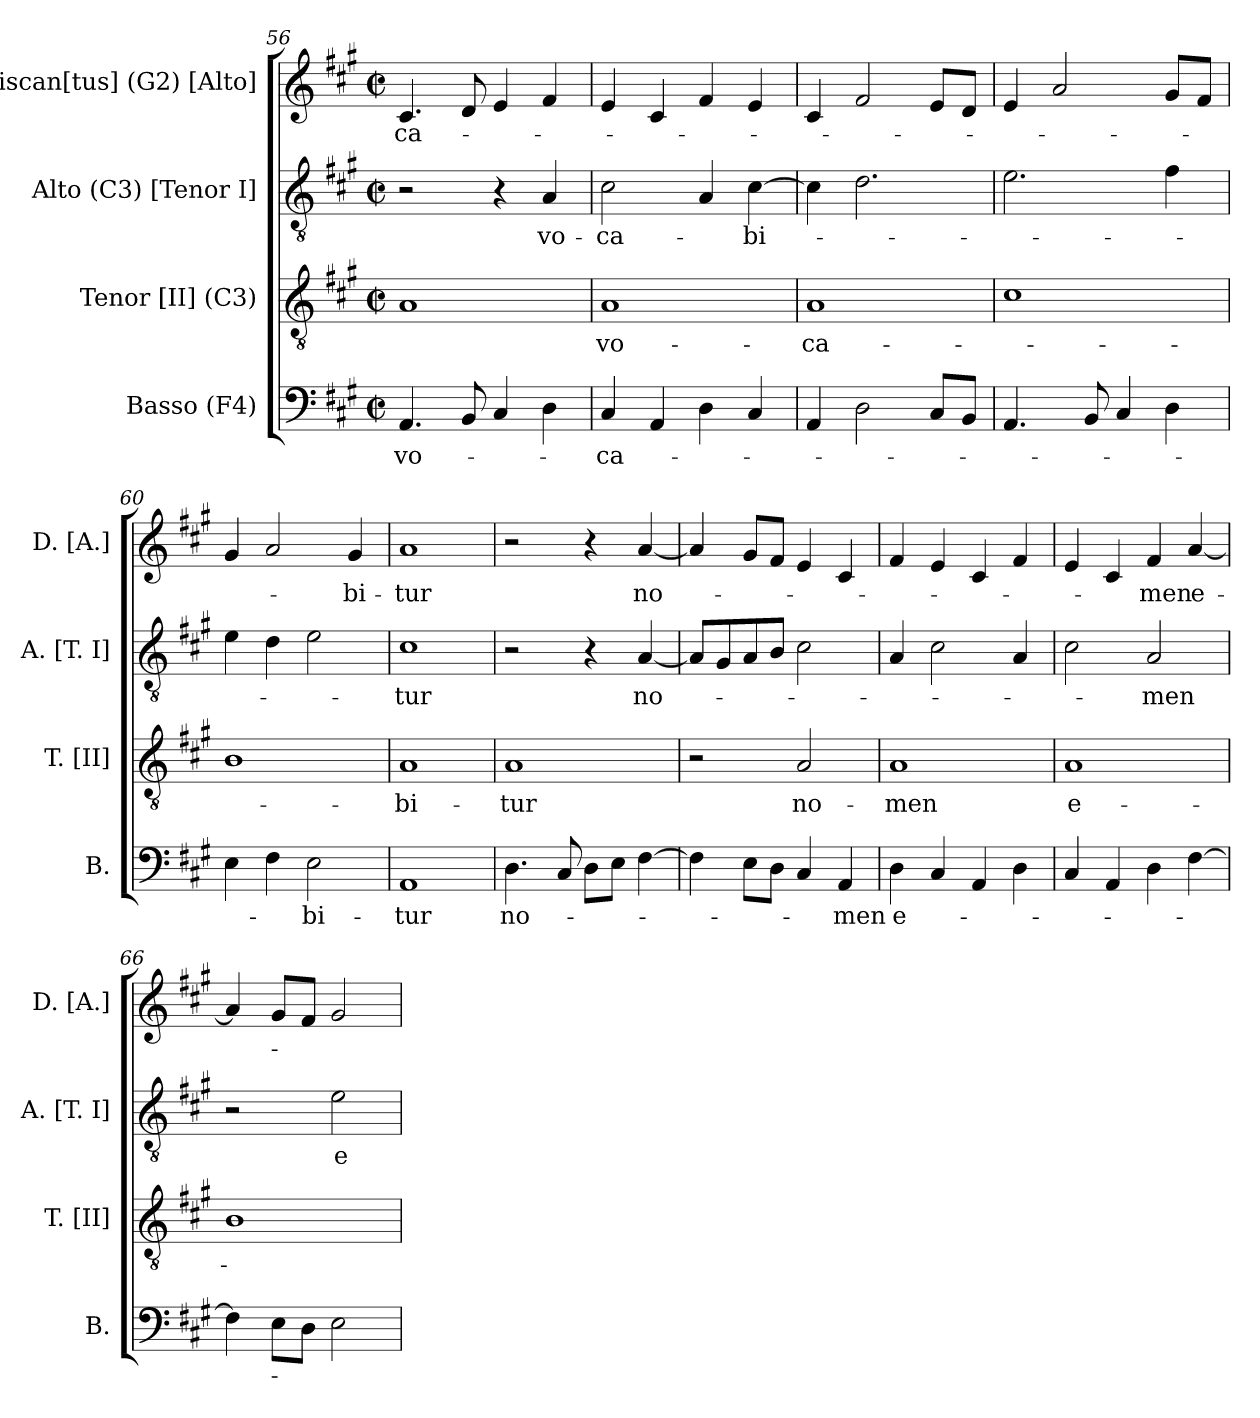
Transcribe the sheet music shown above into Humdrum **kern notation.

**kern	**text	**kern	**text	**kern	**text	**kern	**text
*part4	*part4	*part3	*part3	*part2	*part2	*part1	*part1
*staff4	*staff4	*staff3	*staff3	*staff2	*staff2	*staff1	*staff1
*I"Basso (F4)	*	*I"Tenor [II] (C3)	*	*I"Alto (C3) [Tenor I]	*	*I"Discan[tus] (G2) [Alto]	*
*I'B.	*	*I'T. [II]	*	*I'A. [T. I]	*	*I'D. [A.]	*
!!LO:PB:g=z
*clefF4	*	*clefGv2	*	*clefGv2	*	*clefG2	*
*	*	*ITrd7c12	*	*ITrd7c12	*	*	*
*k[f#c#g#]	*	*k[f#c#g#]	*	*k[f#c#g#]	*	*k[f#c#g#]	*
*A:	*	*A:	*	*A:	*	*A:	*
*M2/2	*	*M2/2	*	*M2/2	*	*M2/2	*
*met(c|)	*	*met(c|)	*	*met(c|)	*	*met(c|)	*
=56	=56	=56	=56	=56	=56	=56	=56
!	!LO:LY:b:color=#000000	!	!	!	!	!	!
!	!	!	!	!	!	!	!LO:LY:b:color=#000000
4.AAi/	vo-	1AAi	.	2r	.	4.c#i/	-ca-
8BBi/	.	.	.	.	.	8di/	.
4C#i/	.	.	.	4r	.	4ei/	.
!	!	!	!	!	!LO:LY:b:color=#000000	!	!
4Di\	.	.	.	4AAi/	vo-	4f#i/	.
=57	=57	=57	=57	=57	=57	=57	=57
!	!LO:LY:b:color=#000000	!	!	!	!	!	!
!	!	!	!LO:LY:b:color=#000000	!	!	!	!
!	!	!	!	!	!LO:LY:b:color=#000000	!	!
4C#i/	-ca-	1AAi	vo-	2C#i\	-ca-	4ei/	.
4AAi/	.	.	.	.	.	4c#i/	.
4Di\	.	.	.	4AAi/	.	4f#i/	.
!	!	!	!	!	!LO:LY:b:color=#000000	!	!
4C#i/	.	.	.	[>4C#i\	-bi-	4ei/	.
=58	=58	=58	=58	=58	=58	=58	=58
!	!	!	!LO:LY:b:color=#000000	!	!	!	!
4AAi/	.	1AAi	-ca-	4C#i\]	.	4c#i/	.
2Di\	.	.	.	2.Di\	.	2f#i/	.
8C#i/L	.	.	.	.	.	8ei/L	.
8BBi/J	.	.	.	.	.	8di/J	.
=59	=59	=59	=59	=59	=59	=59	=59
4.AAi/	.	1C#i	.	2.Ei\	.	4ei/	.
.	.	.	.	.	.	2ai/	.
8BBi/	.	.	.	.	.	.	.
4C#i/	.	.	.	.	.	.	.
4Di\	.	.	.	4F#i\	.	8g#i/L	.
.	.	.	.	.	.	8f#i/J	.
=60	=60	=60	=60	=60	=60	=60	=60
4Ei\	.	1BBi	.	4Ei\	.	4g#i/	.
4F#i\	.	.	.	4Di\	.	2ai/	.
!	!LO:LY:b:color=#000000	!	!	!	!	!	!
2Ei\	-bi-	.	.	2Ei\	.	.	.
!	!	!	!	!	!	!	!LO:LY:b:color=#000000
.	.	.	.	.	.	4g#i/	-bi-
=61	=61	=61	=61	=61	=61	=61	=61
!	!LO:LY:b:color=#000000	!	!	!	!	!	!
!	!	!	!LO:LY:b:color=#000000	!	!	!	!
!	!	!	!	!	!LO:LY:b:color=#000000	!	!
!	!	!	!	!	!	!	!LO:LY:b:color=#000000
1AAi	-tur	1AAi	-bi-	1C#i	-tur	1ai	-tur
=62	=62	=62	=62	=62	=62	=62	=62
!	!LO:LY:b:color=#000000	!	!	!	!	!	!
!	!	!	!LO:LY:b:color=#000000	!	!	!	!
4.Di\	no-	1AAi	-tur	2r	.	2r	.
8C#i/	.	.	.	.	.	.	.
8Di\L	.	.	.	4r	.	4r	.
8Ei\J	.	.	.	.	.	.	.
!	!	!	!	!	!LO:LY:b:color=#000000	!	!
!	!	!	!	!	!	!	!LO:LY:b:color=#000000
[>4F#i\	.	.	.	[<4AAi/	no-	[<4ai/	no-
=63	=63	=63	=63	=63	=63	=63	=63
4F#i\]	.	2r	.	8AAi/L]	.	4ai/]	.
.	.	.	.	8GG#i/	.	.	.
8Ei\L	.	.	.	8AAi/	.	8g#i/L	.
8Di\J	.	.	.	8BBi/J	.	8f#i/J	.
!	!	!	!LO:LY:b:color=#000000	!	!	!	!
4C#i/	.	2AAi/	no-	2C#i\	.	4ei/	.
!	!LO:LY:b:color=#000000	!	!	!	!	!	!
4AAi/	-men	.	.	.	.	4c#i/	.
=64	=64	=64	=64	=64	=64	=64	=64
!	!LO:LY:b:color=#000000	!	!	!	!	!	!
!	!	!	!LO:LY:b:color=#000000	!	!	!	!
4Di\	e-	1AAi	-men	4AAi/	.	4f#i/	.
4C#i/	.	.	.	2C#i\	.	4ei/	.
4AAi/	.	.	.	.	.	4c#i/	.
4Di\	.	.	.	4AAi/	.	4f#i/	.
!!LO:LB:g=z
=65	=65	=65	=65	=65	=65	=65	=65
!	!	!	!LO:LY:b:color=#000000	!	!	!	!
4C#i/	.	1AAi	e-	2C#i\	.	4ei/	.
4AAi/	.	.	.	.	.	4c#i/	.
!	!	!	!	!	!LO:LY:b:color=#000000	!	!
!	!	!	!	!	!	!	!LO:LY:b:color=#000000
4Di\	.	.	.	2AAi/	-men	4f#i/	-men
!	!	!	!	!	!	!	!LO:LY:b:color=#000000
[>4F#i\	.	.	.	.	.	[<4ai/	e-
=66	=66	=66	=66	=66	=66	=66	=66
4F#i\]	.	1BBi	.	2r	.	4ai/]	.
8Ei\L	.	.	.	.	.	8g#i/L	.
8Di\J	.	.	.	.	.	8f#i/J	.
!	!	!	!	!	!LO:LY:b:color=#000000	!	!
2Ei\	.	.	.	2Ei\	e-	2g#i/	.
=	=	=	=	=	=	=	=
*-	*-	*-	*-	*-	*-	*-	*-
